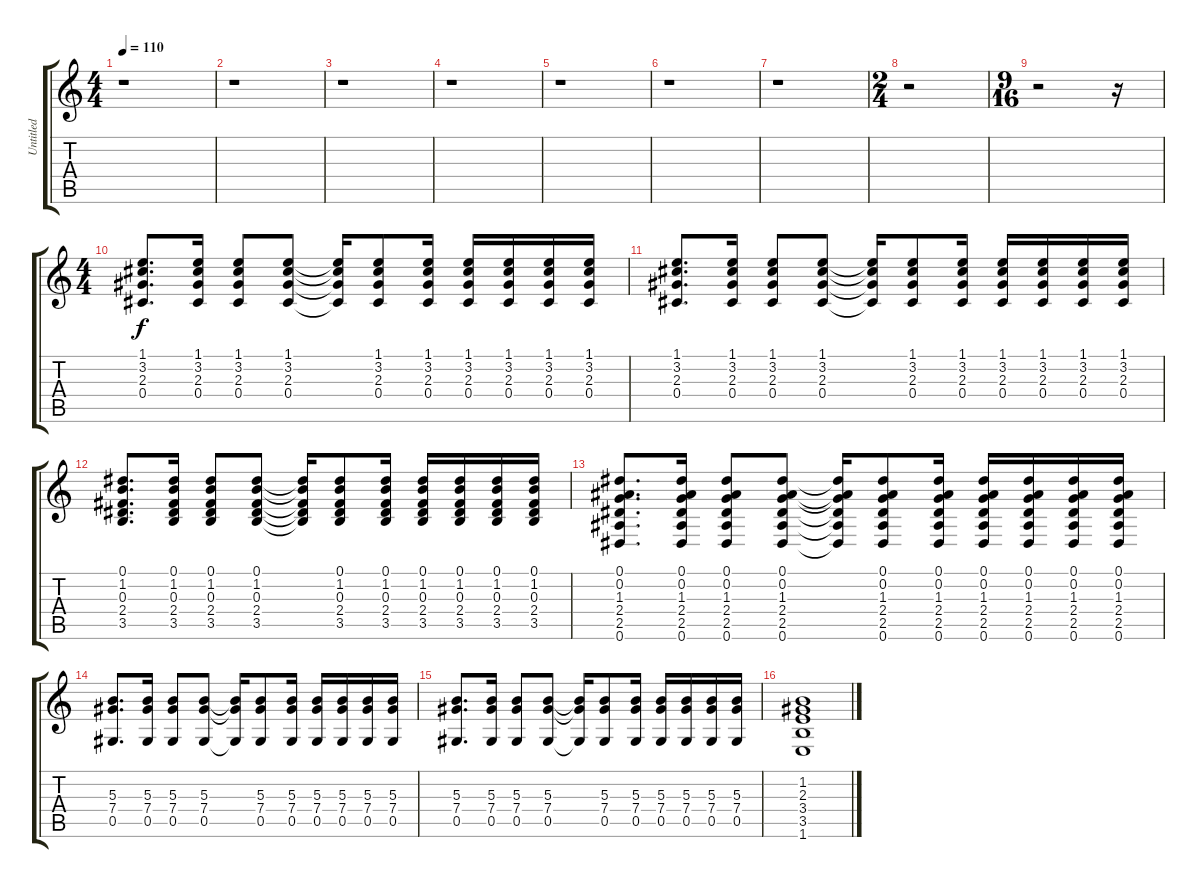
\track ("Untitled" "Untitled") {instrument acousticguitarnylon}
\staff {score tabs}
\tuning (Eb4 Bb3 Gb3 Db3 Ab2 Eb2) {hide}
\ts (4 4)
\tempo 110
\clef g2
\ks c
r.1{dy f} |
r.1 |
r.1 |
r.1 |
r.1 |
r.1 |
r.1 |
\ts (2 4)
r.2 |
\ts (9 16)
r.2 r.16 |
\ts (4 4)
(1.1 3.2 2.3 0.4).8{d} (1.1 3.2 2.3 0.4).16 (1.1 3.2 2.3 0.4).8 (1.1 3.2 2.3 0.4).8 (1.1{t} 3.2{t} 2.3{t} 0.4{t}).16 (1.1 3.2 2.3 0.4).8 (1.1 3.2 2.3 0.4).16 (1.1 3.2 2.3 0.4).16 (1.1 3.2 2.3 0.4).16 (1.1 3.2 2.3 0.4).16 (1.1 3.2 2.3 0.4).16 |
(1.1 3.2 2.3 0.4).8{d} (1.1 3.2 2.3 0.4).16 (1.1 3.2 2.3 0.4).8 (1.1 3.2 2.3 0.4).8 (1.1{t} 3.2{t} 2.3{t} 0.4{t}).16 (1.1 3.2 2.3 0.4).8 (1.1 3.2 2.3 0.4).16 (1.1 3.2 2.3 0.4).16 (1.1 3.2 2.3 0.4).16 (1.1 3.2 2.3 0.4).16 (1.1 3.2 2.3 0.4).16 |
(0.1 1.2 0.3 2.4 3.5).8{d} (0.1 1.2 0.3 2.4 3.5).16 (0.1 1.2 0.3 2.4 3.5).8 (0.1 1.2 0.3 2.4 3.5).8 (0.1{t} 1.2{t} 0.3{t} 2.4{t} 3.5{t}).16 (0.1 1.2 0.3 2.4 3.5).8 (0.1 1.2 0.3 2.4 3.5).16 (0.1 1.2 0.3 2.4 3.5).16 (0.1 1.2 0.3 2.4 3.5).16 (0.1 1.2 0.3 2.4 3.5).16 (0.1 1.2 0.3 2.4 3.5).16 |
(0.1 0.2 1.3 2.4 2.5 0.6).8{d} (0.1 0.2 1.3 2.4 2.5 0.6).16 (0.1 0.2 1.3 2.4 2.5 0.6).8 (0.1 0.2 1.3 2.4 2.5 0.6).8 (0.1{t} 0.2{t} 1.3{t} 2.4{t} 2.5{t} 0.6{t}).16 (0.1 0.2 1.3 2.4 2.5 0.6).8 (0.1 0.2 1.3 2.4 2.5 0.6).16 (0.1 0.2 1.3 2.4 2.5 0.6).16 (0.1 0.2 1.3 2.4 2.5 0.6).16 (0.1 0.2 1.3 2.4 2.5 0.6).16 (0.1 0.2 1.3 2.4 2.5 0.6).16 |
(5.3 7.4 0.5).8{d} (5.3 7.4 0.5).16 (5.3 7.4 0.5).8 (5.3 7.4 0.5).8 (5.3{t} 7.4{t} 0.5{t}).16 (5.3 7.4 0.5).8 (5.3 7.4 0.5).16 (5.3 7.4 0.5).16 (5.3 7.4 0.5).16 (5.3 7.4 0.5).16 (5.3 7.4 0.5).16 |
(5.3 7.4 0.5).8{d} (5.3 7.4 0.5).16 (5.3 7.4 0.5).8 (5.3 7.4 0.5).8 (5.3{t} 7.4{t} 0.5{t}).16 (5.3 7.4 0.5).8 (5.3 7.4 0.5).16 (5.3 7.4 0.5).16 (5.3 7.4 0.5).16 (5.3 7.4 0.5).16 (5.3 7.4 0.5).16 |
(1.2 2.3 3.4 3.5 1.6).1
